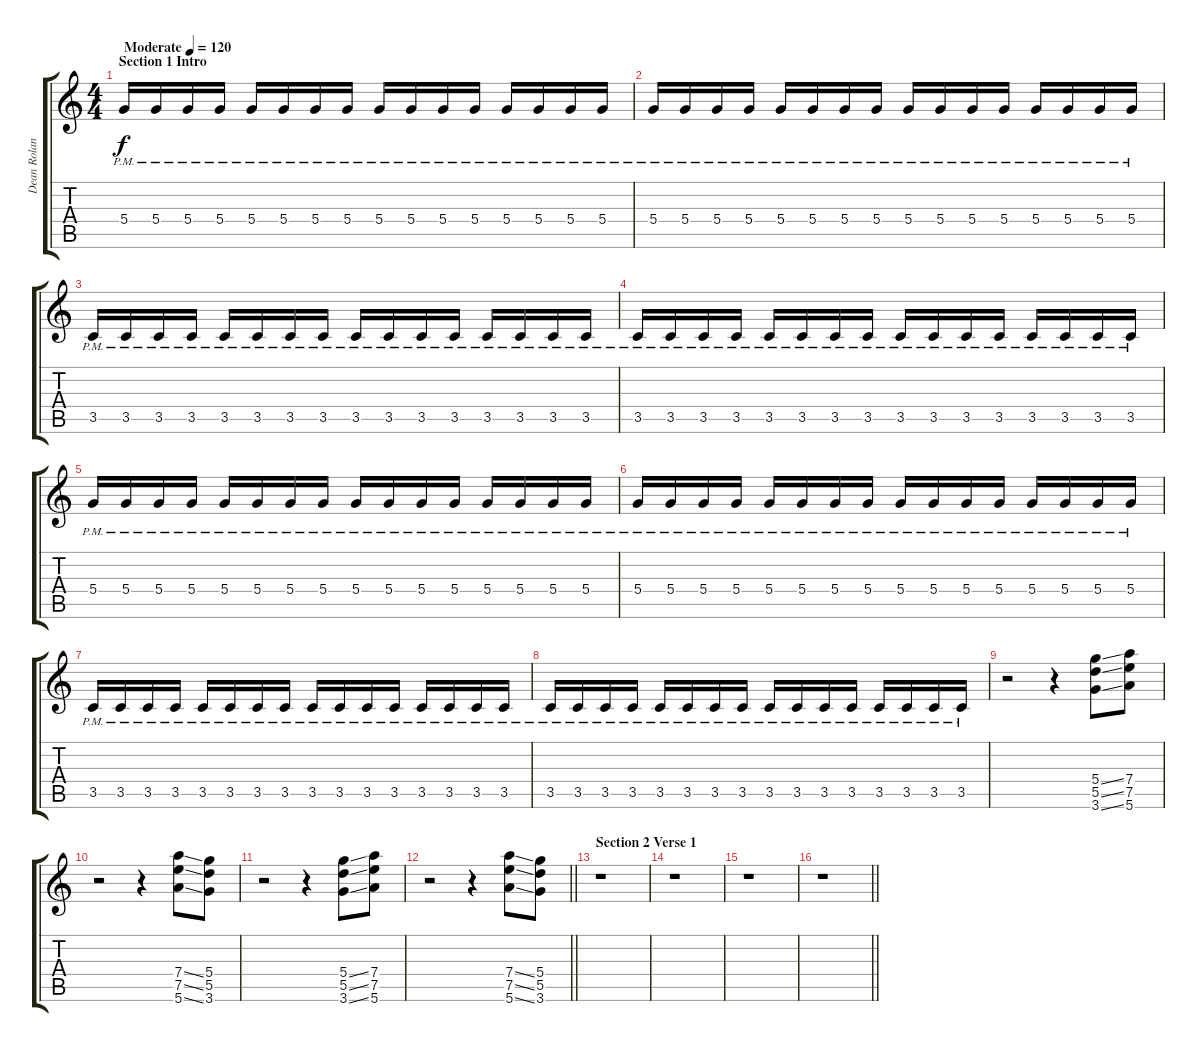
\track ("Dean Roland" "Dean Rolan") {instrument distortionguitar}
\staff {score tabs}
\tuning (E4 B3 G3 D3 A2 E2) {hide}
\ts (4 4)
\section ("" "Section 1 Intro")
\tempo (120 "Moderate")
\clef g2
\ks c
5.4{pm}.16{dy f instrument distortionguitar} 5.4{pm}.16 5.4{pm}.16 5.4{pm}.16 5.4{pm}.16 5.4{pm}.16 5.4{pm}.16 5.4{pm}.16 5.4{pm}.16 5.4{pm}.16 5.4{pm}.16 5.4{pm}.16 5.4{pm}.16 5.4{pm}.16 5.4{pm}.16 5.4{pm}.16 |
5.4{pm}.16 5.4{pm}.16 5.4{pm}.16 5.4{pm}.16 5.4{pm}.16 5.4{pm}.16 5.4{pm}.16 5.4{pm}.16 5.4{pm}.16 5.4{pm}.16 5.4{pm}.16 5.4{pm}.16 5.4{pm}.16 5.4{pm}.16 5.4{pm}.16 5.4{pm}.16 |
3.5{pm}.16 3.5{pm}.16 3.5{pm}.16 3.5{pm}.16 3.5{pm}.16 3.5{pm}.16 3.5{pm}.16 3.5{pm}.16 3.5{pm}.16 3.5{pm}.16 3.5{pm}.16 3.5{pm}.16 3.5{pm}.16 3.5{pm}.16 3.5{pm}.16 3.5{pm}.16 |
3.5{pm}.16 3.5{pm}.16 3.5{pm}.16 3.5{pm}.16 3.5{pm}.16 3.5{pm}.16 3.5{pm}.16 3.5{pm}.16 3.5{pm}.16 3.5{pm}.16 3.5{pm}.16 3.5{pm}.16 3.5{pm}.16 3.5{pm}.16 3.5{pm}.16 3.5{pm}.16 |
5.4{pm}.16 5.4{pm}.16 5.4{pm}.16 5.4{pm}.16 5.4{pm}.16 5.4{pm}.16 5.4{pm}.16 5.4{pm}.16 5.4{pm}.16 5.4{pm}.16 5.4{pm}.16 5.4{pm}.16 5.4{pm}.16 5.4{pm}.16 5.4{pm}.16 5.4{pm}.16 |
5.4{pm}.16 5.4{pm}.16 5.4{pm}.16 5.4{pm}.16 5.4{pm}.16 5.4{pm}.16 5.4{pm}.16 5.4{pm}.16 5.4{pm}.16 5.4{pm}.16 5.4{pm}.16 5.4{pm}.16 5.4{pm}.16 5.4{pm}.16 5.4{pm}.16 5.4{pm}.16 |
3.5{pm}.16 3.5{pm}.16 3.5{pm}.16 3.5{pm}.16 3.5{pm}.16 3.5{pm}.16 3.5{pm}.16 3.5{pm}.16 3.5{pm}.16 3.5{pm}.16 3.5{pm}.16 3.5{pm}.16 3.5{pm}.16 3.5{pm}.16 3.5{pm}.16 3.5{pm}.16 |
3.5{pm}.16 3.5{pm}.16 3.5{pm}.16 3.5{pm}.16 3.5{pm}.16 3.5{pm}.16 3.5{pm}.16 3.5{pm}.16 3.5{pm}.16 3.5{pm}.16 3.5{pm}.16 3.5{pm}.16 3.5{pm}.16 3.5{pm}.16 3.5{pm}.16 3.5{pm}.16 |
r.2{ot 8vb} r.4{ot 8vb} (5.4{ss} 5.5{ss} 3.6{ss}).8{ot 8vb} (7.4 7.5 5.6).8{ot 8vb} |
r.2{ot 8vb} r.4{ot 8vb} (7.4{ss} 7.5{ss} 5.6{ss}).8{ot 8vb} (5.4 5.5 3.6).8{ot 8vb} |
r.2{ot 8vb} r.4{ot 8vb} (5.4{ss} 5.5{ss} 3.6{ss}).8{ot 8vb} (7.4 7.5 5.6).8{ot 8vb} |
\barLineRight lightlight
r.2{ot 8vb} r.4{ot 8vb} (7.4{ss} 7.5{ss} 5.6{ss}).8{ot 8vb} (5.4 5.5 3.6).8{ot 8vb} |
\section ("" "Section 2 Verse 1")
r.1 |
r.1 |
r.1 |
\barLineRight lightlight
r.1
